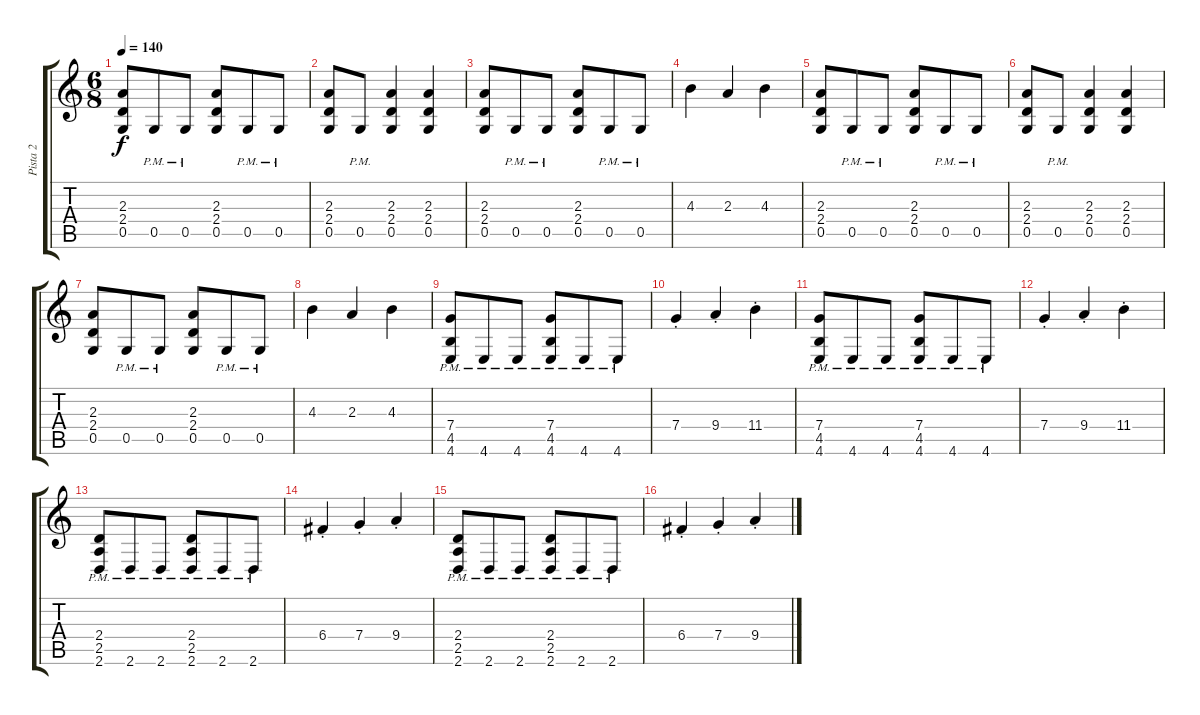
\track ("Pista 2" "Pista 2") {instrument acousticguitarsteel}
\staff {score tabs}
\tuning (E4 C4 G3 C3 G2 C2) {hide}
\ts (6 8)
\tempo 140
\clef g2
\ks c
(2.3 2.4 0.5).8{dy f} 0.5{pm}.8 0.5{pm}.8 (2.3 2.4 0.5).8 0.5{pm}.8 0.5{pm}.8 |
(2.3 2.4 0.5).8 0.5{pm}.8 (2.3 2.4 0.5).4 (2.3 2.4 0.5).4 |
(2.3 2.4 0.5).8 0.5{pm}.8 0.5{pm}.8 (2.3 2.4 0.5).8 0.5{pm}.8 0.5{pm}.8 |
4.3.4 2.3.4 4.3.4 |
(2.3 2.4 0.5).8 0.5{pm}.8 0.5{pm}.8 (2.3 2.4 0.5).8 0.5{pm}.8 0.5{pm}.8 |
(2.3 2.4 0.5).8 0.5{pm}.8 (2.3 2.4 0.5).4 (2.3 2.4 0.5).4 |
(2.3 2.4 0.5).8 0.5{pm}.8 0.5{pm}.8 (2.3 2.4 0.5).8 0.5{pm}.8 0.5{pm}.8 |
4.3.4 2.3.4 4.3.4 |
(7.4{pm} 4.5{pm} 4.6{pm}).8 4.6{pm}.8 4.6{pm}.8 (7.4{pm} 4.5{pm} 4.6{pm}).8 4.6{pm}.8 4.6{pm}.8 |
7.4{st}.4 9.4{st}.4 11.4{st}.4 |
(7.4{pm} 4.5{pm} 4.6{pm}).8 4.6{pm}.8 4.6{pm}.8 (7.4{pm} 4.5{pm} 4.6{pm}).8 4.6{pm}.8 4.6{pm}.8 |
7.4{st}.4 9.4{st}.4 11.4{st}.4 |
(2.4{pm} 2.5{pm} 2.6{pm}).8 2.6{pm}.8 2.6{pm}.8 (2.4{pm} 2.5{pm} 2.6{pm}).8 2.6{pm}.8 2.6{pm}.8 |
6.4{st}.4 7.4{st}.4 9.4{st}.4 |
(2.4{pm} 2.5{pm} 2.6{pm}).8 2.6{pm}.8 2.6{pm}.8 (2.4{pm} 2.5{pm} 2.6{pm}).8 2.6{pm}.8 2.6{pm}.8 |
6.4{st}.4 7.4{st}.4 9.4{st}.4
